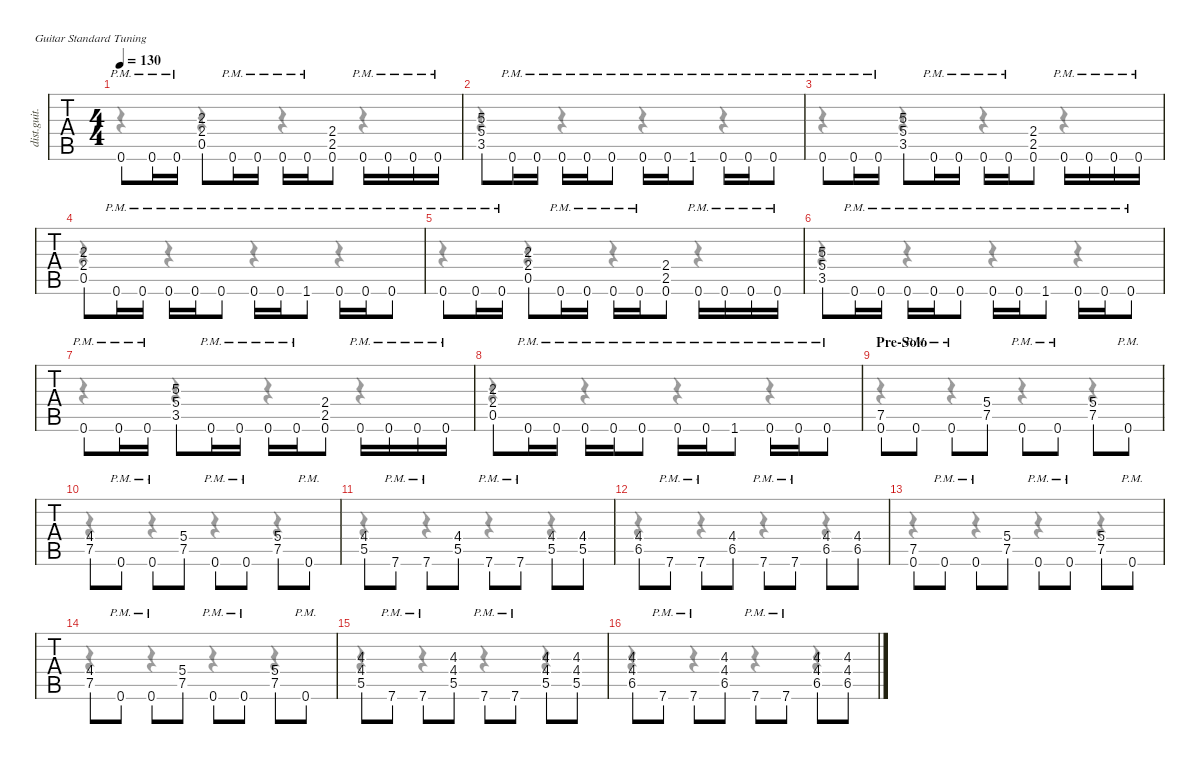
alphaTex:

\defaultSystemsLayout 4
\hideDynamics
\bracketExtendMode nobrackets
\track ("Kirk Hammett - Lead Guitar" "dist.guit.") {instrument distortionguitar}
\staff {tabs}
\tuning (E4 B3 G3 D3 A2 E2)
\voice
\ts (4 4)
\tempo 130
\clef g2
\ks c
0.6{pm}.8{dy f beam Up} 0.6{pm}.16{beam Up} 0.6{pm}.16{beam Up} (2.3 2.4 0.5).8{beam Up} 0.6{pm}.16{beam Up} 0.6{pm}.16{beam Up} 0.6{pm}.16{beam Up} 0.6{pm}.16{beam Up} (2.4 2.5 0.6).8{beam Up} 0.6{pm}.16{beam Up} 0.6{pm}.16{beam Up} 0.6{pm}.16{beam Up} 0.6{pm}.16{beam Up} |
(5.3 5.4 3.5).8{beam Up} 0.6{pm}.16{beam Up} 0.6{pm}.16{beam Up} 0.6{pm}.16{beam Up} 0.6{pm}.16{beam Up} 0.6{pm}.8{beam Up} 0.6{pm}.16{beam Up} 0.6{pm}.16{beam Up} 1.6{pm}.8{beam Up} 0.6{pm}.16{beam Up} 0.6{pm}.16{beam Up} 0.6{pm}.8{beam Up} |
0.6{pm}.8{beam Up} 0.6{pm}.16{beam Up} 0.6{pm}.16{beam Up} (5.3 5.4 3.5).8{beam Up} 0.6{pm}.16{beam Up} 0.6{pm}.16{beam Up} 0.6{pm}.16{beam Up} 0.6{pm}.16{beam Up} (2.4 2.5 0.6).8{beam Up} 0.6{pm}.16{beam Up} 0.6{pm}.16{beam Up} 0.6{pm}.16{beam Up} 0.6{pm}.16{beam Up} |
(2.3 2.4 0.5).8{beam Up} 0.6{pm}.16{beam Up} 0.6{pm}.16{beam Up} 0.6{pm}.16{beam Up} 0.6{pm}.16{beam Up} 0.6{pm}.8{beam Up} 0.6{pm}.16{beam Up} 0.6{pm}.16{beam Up} 1.6{pm}.8{beam Up} 0.6{pm}.16{beam Up} 0.6{pm}.16{beam Up} 0.6{pm}.8{beam Up} |
0.6{pm}.8{beam Up} 0.6{pm}.16{beam Up} 0.6{pm}.16{beam Up} (2.3 2.4 0.5).8{beam Up} 0.6{pm}.16{beam Up} 0.6{pm}.16{beam Up} 0.6{pm}.16{beam Up} 0.6{pm}.16{beam Up} (2.4 2.5 0.6).8{beam Up} 0.6{pm}.16{beam Up} 0.6{pm}.16{beam Up} 0.6{pm}.16{beam Up} 0.6{pm}.16{beam Up} |
(5.3 5.4 3.5).8{beam Up} 0.6{pm}.16{beam Up} 0.6{pm}.16{beam Up} 0.6{pm}.16{beam Up} 0.6{pm}.16{beam Up} 0.6{pm}.8{beam Up} 0.6{pm}.16{beam Up} 0.6{pm}.16{beam Up} 1.6{pm}.8{beam Up} 0.6{pm}.16{beam Up} 0.6{pm}.16{beam Up} 0.6{pm}.8{beam Up} |
0.6{pm}.8{beam Up} 0.6{pm}.16{beam Up} 0.6{pm}.16{beam Up} (5.3 5.4 3.5).8{beam Up} 0.6{pm}.16{beam Up} 0.6{pm}.16{beam Up} 0.6{pm}.16{beam Up} 0.6{pm}.16{beam Up} (2.4 2.5 0.6).8{beam Up} 0.6{pm}.16{beam Up} 0.6{pm}.16{beam Up} 0.6{pm}.16{beam Up} 0.6{pm}.16{beam Up} |
(2.3 2.4 0.5).8{beam Up} 0.6{pm}.16{beam Up} 0.6{pm}.16{beam Up} 0.6{pm}.16{beam Up} 0.6{pm}.16{beam Up} 0.6{pm}.8{beam Up} 0.6{pm}.16{beam Up} 0.6{pm}.16{beam Up} 1.6{pm}.8{beam Up} 0.6{pm}.16{beam Up} 0.6{pm}.16{beam Up} 0.6{pm}.8{beam Up} |
\section ("" "Pre-Solo")
(7.5 0.6).8{beam Up} 0.6{pm}.8{beam Up} 0.6{pm}.8{beam Up} (5.4 7.5).8{beam Up} 0.6{pm}.8{beam Up} 0.6{pm}.8{beam Up} (5.4 7.5).8{beam Up} 0.6{pm}.8{beam Up} |
(4.4{acc #} 7.5).8{beam Up} 0.6{pm}.8{beam Up} 0.6{pm}.8{beam Up} (5.4 7.5).8{beam Up} 0.6{pm}.8{beam Up} 0.6{pm}.8{beam Up} (5.4 7.5).8{beam Up} 0.6{pm}.8{beam Up} |
(4.4{acc #} 5.5).8{beam Up} 7.6{pm}.8{beam Up} 7.6{pm}.8{beam Up} (4.4{acc #} 5.5).8{beam Up} 7.6{pm}.8{beam Up} 7.6{pm}.8{beam Up} (4.4{acc #} 5.5).8{beam Up} (4.4{acc #} 5.5).8{beam Up} |
(4.4{acc #} 6.5{acc #}).8{beam Up} 7.6{pm}.8{beam Up} 7.6{pm}.8{beam Up} (4.4{acc #} 6.5{acc #}).8{beam Up} 7.6{pm}.8{beam Up} 7.6{pm}.8{beam Up} (4.4{acc #} 6.5{acc #}).8{beam Up} (4.4{acc #} 6.5{acc #}).8{beam Up} |
(7.5 0.6).8{beam Up} 0.6{pm}.8{beam Up} 0.6{pm}.8{beam Up} (5.4 7.5).8{beam Up} 0.6{pm}.8{beam Up} 0.6{pm}.8{beam Up} (5.4 7.5).8{beam Up} 0.6{pm}.8{beam Up} |
(4.4{acc #} 7.5).8{beam Up} 0.6{pm}.8{beam Up} 0.6{pm}.8{beam Up} (5.4 7.5).8{beam Up} 0.6{pm}.8{beam Up} 0.6{pm}.8{beam Up} (5.4 7.5).8{beam Up} 0.6{pm}.8{beam Up} |
(4.3 4.4{acc #} 5.5).8{beam Up} 7.6{pm}.8{beam Up} 7.6{pm}.8{beam Up} (4.3 4.4{acc #} 5.5).8{beam Up} 7.6{pm}.8{beam Up} 7.6{pm}.8{beam Up} (4.3 4.4{acc #} 5.5).8{beam Up} (4.3 4.4{acc #} 5.5).8{beam Up} |
(4.3 4.4{acc #} 6.5{acc #}).8{beam Up} 7.6{pm}.8{beam Up} 7.6{pm}.8{beam Up} (4.3 4.4{acc #} 6.5{acc #}).8{beam Up} 7.6{pm}.8{beam Up} 7.6{pm}.8{beam Up} (4.3 4.4{acc #} 6.5{acc #}).8{beam Up} (4.3 4.4{acc #} 6.5{acc #}).8{beam Up}
\voice
\clef g2
\ottava regular
\simile none
\ks c
r.4{dy mf beam Down} r.4{beam Down} r.4{beam Down} r.4{beam Down} |
r.4{beam Down} r.4{beam Down} r.4{beam Down} r.4{beam Down} |
r.4{beam Down} r.4{beam Down} r.4{beam Down} r.4{beam Down} |
r.4{beam Down} r.4{beam Down} r.4{beam Down} r.4{beam Down} |
r.4{beam Down} r.4{beam Down} r.4{beam Down} r.4{beam Down} |
r.4{beam Down} r.4{beam Down} r.4{beam Down} r.4{beam Down} |
r.4{beam Down} r.4{beam Down} r.4{beam Down} r.4{beam Down} |
r.4{beam Down} r.4{beam Down} r.4{beam Down} r.4{beam Down} |
r.4{beam Down} r.4{beam Down} r.4{beam Down} r.4{beam Down} |
r.4{beam Down} r.4{beam Down} r.4{beam Down} r.4{beam Down} |
r.4{beam Down} r.4{beam Down} r.4{beam Down} r.4{beam Down} |
r.4{beam Down} r.4{beam Down} r.4{beam Down} r.4{beam Down} |
r.4{beam Down} r.4{beam Down} r.4{beam Down} r.4{beam Down} |
r.4{beam Down} r.4{beam Down} r.4{beam Down} r.4{beam Down} |
r.4{beam Down} r.4{beam Down} r.4{beam Down} r.4{beam Down} |
r.4{beam Down} r.4{beam Down} r.4{beam Down} r.4{beam Down}
